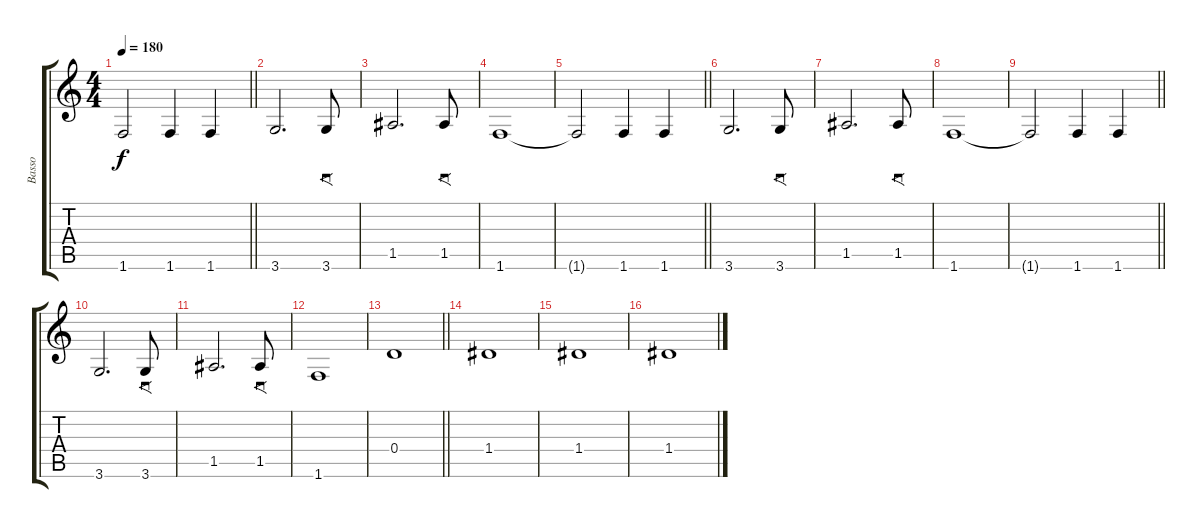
\track ("Basso" "Basso") {instrument acousticbass}
\staff {score tabs}
\tuning (E4 B3 G3 D3 A2 E2) {hide}
\ts (4 4)
\tempo 180
\clef g2
\barLineRight lightlight
\ks c
1.6.2{dy f} 1.6.4 1.6.4 |
3.6.2{d} 3.6.8{f sd} |
1.5.2{d} 1.5.8{f sd} |
1.6.1 |
\barLineRight lightlight
1.6{t}.2 1.6.4 1.6.4 |
3.6.2{d} 3.6.8{f sd} |
1.5.2{d} 1.5.8{f sd} |
1.6.1 |
\barLineRight lightlight
1.6{t}.2 1.6.4 1.6.4 |
3.6.2{d} 3.6.8{f sd} |
1.5.2{d} 1.5.8{f sd} |
1.6.1 |
\barLineRight lightlight
0.4.1 |
1.4.1 |
1.4.1 |
1.4.1
